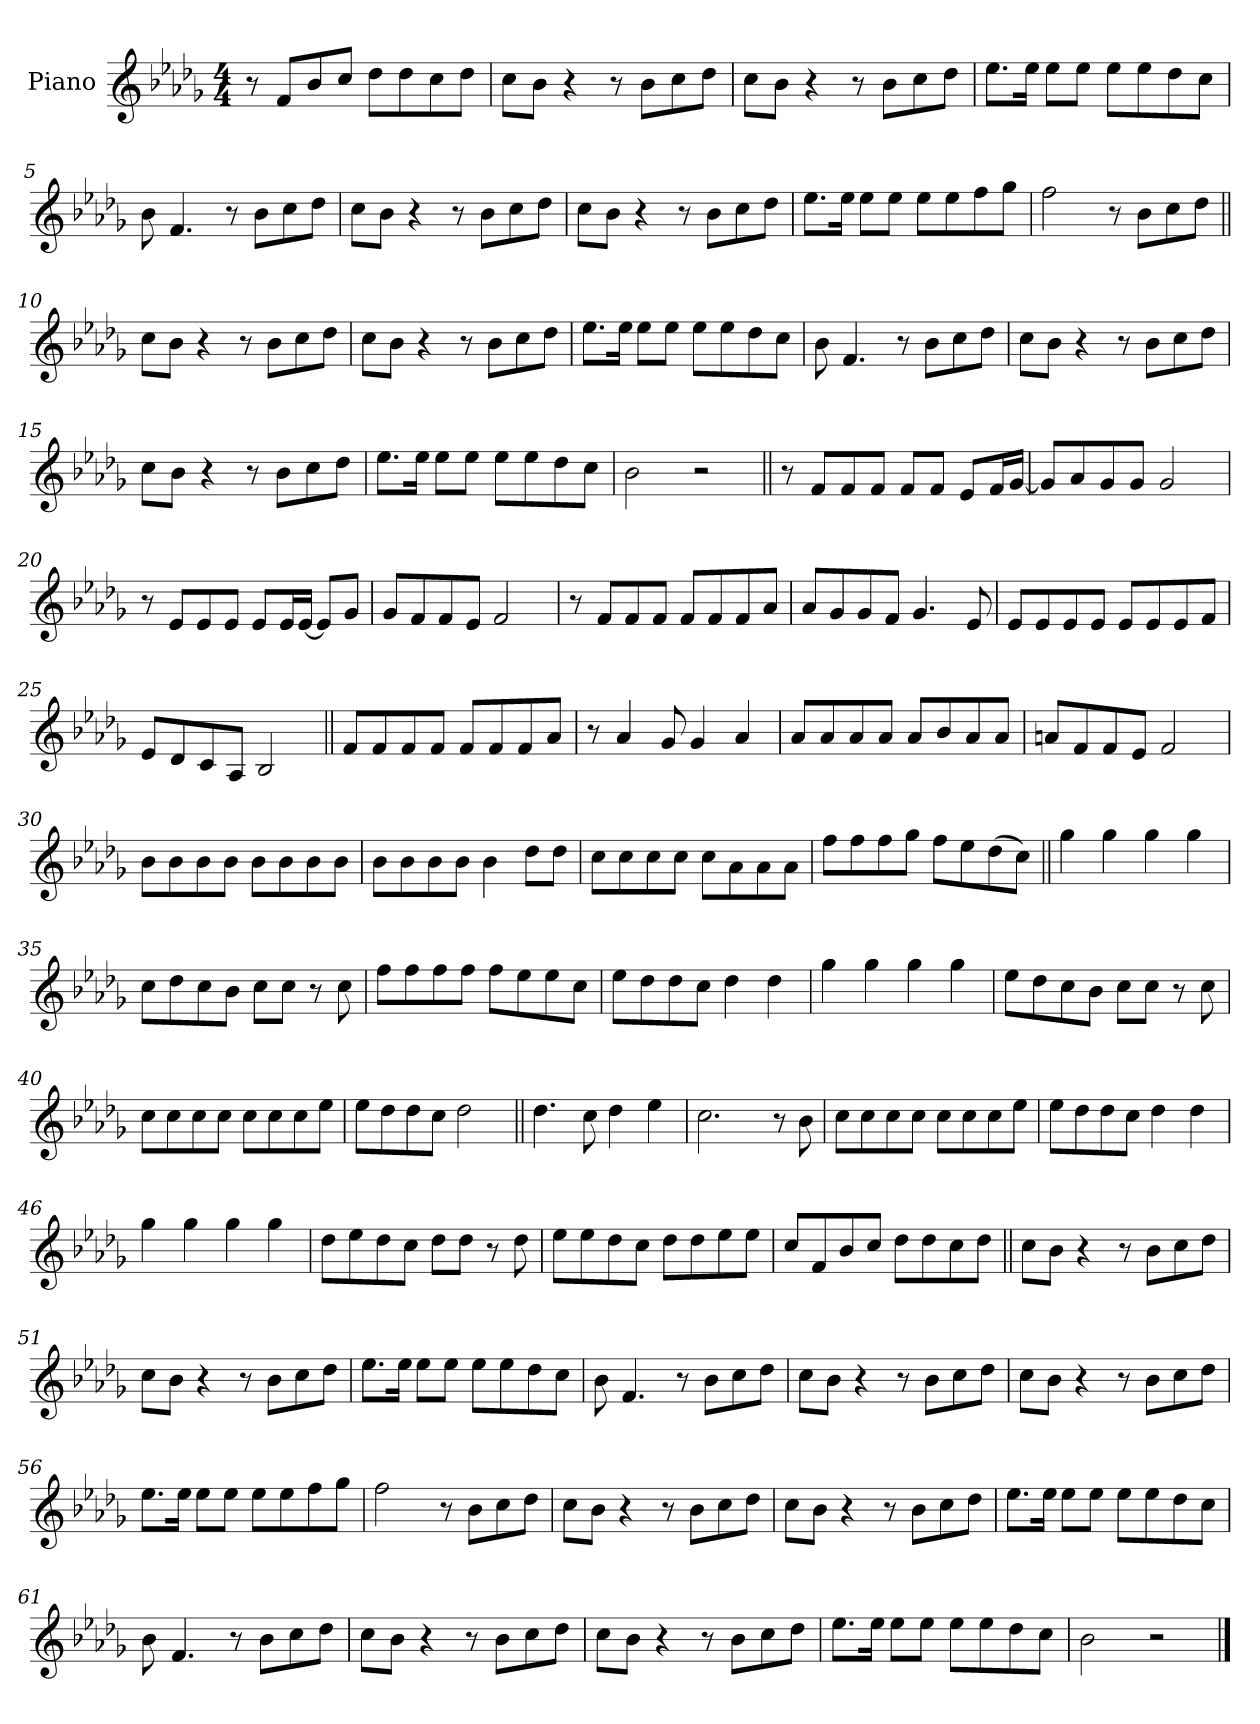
**kern
*part1
*staff1
*I"Piano
*I'Pno.
*clefG2
*k[b-e-a-d-g-]
*M4/4
*MM184
=1
8r
8fL
8b-
8ccJ
8dd-L
8dd-
8cc
8dd-J
=2
8ccL
8b-J
4r
8r
8b-L
8cc
8dd-J
=3
8ccL
8b-J
4r
8r
8b-L
8cc
8dd-J
=4
8.ee-L
16ee-Jk
8ee-L
8ee-J
8ee-L
8ee-
8dd-
8ccJ
=5
8b-
4.f
8r
8b-L
8cc
8dd-J
=6
8ccL
8b-J
4r
8r
8b-L
8cc
8dd-J
=7
8ccL
8b-J
4r
8r
8b-L
8cc
8dd-J
=8
8.ee-L
16ee-Jk
8ee-L
8ee-J
8ee-L
8ee-
8ff
8gg-J
=9
2ff
8r
8b-L
8cc
8dd-J
=10||
8ccL
8b-J
4r
8r
8b-L
8cc
8dd-J
=11
8ccL
8b-J
4r
8r
8b-L
8cc
8dd-J
=12
8.ee-L
16ee-Jk
8ee-L
8ee-J
8ee-L
8ee-
8dd-
8ccJ
=13
8b-
4.f
8r
8b-L
8cc
8dd-J
=14
8ccL
8b-J
4r
8r
8b-L
8cc
8dd-J
=15
8ccL
8b-J
4r
8r
8b-L
8cc
8dd-J
=16
8.ee-L
16ee-Jk
8ee-L
8ee-J
8ee-L
8ee-
8dd-
8ccJ
=17
2b-
2r
=18||
8r
8fL
8f
8fJ
8fL
8fJ
8e-L
16fL
[16g-JJ
=19
8g-L]
8a-
8g-
8g-J
2g-
=20
8r
8e-L
8e-
8e-J
8e-L
16e-L
[16e-JJ
8e-L]
8g-J
=21
8g-L
8f
8f
8e-J
2f
=22
8r
8fL
8f
8fJ
8fL
8f
8f
8a-J
=23
8a-L
8g-
8g-
8fJ
4.g-
8e-
=24
8e-L
8e-
8e-
8e-J
8e-L
8e-
8e-
8fJ
=25
8e-L
8d-
8c
8A-J
2B-
=26||
8fL
8f
8f
8fJ
8fL
8f
8f
8a-J
=27
8r
4a-
8g-
4g-
4a-
=28
8a-L
8a-
8a-
8a-J
8a-L
8b-
8a-
8a-J
=29
8anL
8f
8f
8e-J
2f
=30
8b-L
8b-
8b-
8b-J
8b-L
8b-
8b-
8b-J
=31
8b-L
8b-
8b-
8b-J
4b-
8dd-L
8dd-J
=32
8ccL
8cc
8cc
8ccJ
8ccL
8a-
8a-
8a-J
=33
8ffL
8ff
8ff
8gg-J
8ffL
8ee-
(8dd-
8ccJ)
=34||
4gg-
4gg-
4gg-
4gg-
=35
8ccL
8dd-
8cc
8b-J
8ccL
8ccJ
8r
8cc
=36
8ffL
8ff
8ff
8ffJ
8ffL
8ee-
8ee-
8ccJ
=37
8ee-L
8dd-
8dd-
8ccJ
4dd-
4dd-
=38
4gg-
4gg-
4gg-
4gg-
=39
8ee-L
8dd-
8cc
8b-J
8ccL
8ccJ
8r
8cc
=40
8ccL
8cc
8cc
8ccJ
8ccL
8cc
8cc
8ee-J
=41
8ee-L
8dd-
8dd-
8ccJ
2dd-
=42||
4.dd-
8cc
4dd-
4ee-
=43
2.cc
8r
8b-
=44
8ccL
8cc
8cc
8ccJ
8ccL
8cc
8cc
8ee-J
=45
8ee-L
8dd-
8dd-
8ccJ
4dd-
4dd-
=46
4gg-
4gg-
4gg-
4gg-
=47
8dd-L
8ee-
8dd-
8ccJ
8dd-L
8dd-J
8r
8dd-
=48
8ee-L
8ee-
8dd-
8ccJ
8dd-L
8dd-
8ee-
8ee-J
=49
8ccL
8f
8b-
8ccJ
8dd-L
8dd-
8cc
8dd-J
=50||
8ccL
8b-J
4r
8r
8b-L
8cc
8dd-J
=51
8ccL
8b-J
4r
8r
8b-L
8cc
8dd-J
=52
8.ee-L
16ee-Jk
8ee-L
8ee-J
8ee-L
8ee-
8dd-
8ccJ
=53
8b-
4.f
8r
8b-L
8cc
8dd-J
=54
8ccL
8b-J
4r
8r
8b-L
8cc
8dd-J
=55
8ccL
8b-J
4r
8r
8b-L
8cc
8dd-J
=56
8.ee-L
16ee-Jk
8ee-L
8ee-J
8ee-L
8ee-
8ff
8gg-J
=57
2ff
8r
8b-L
8cc
8dd-J
=58
8ccL
8b-J
4r
8r
8b-L
8cc
8dd-J
=59
8ccL
8b-J
4r
8r
8b-L
8cc
8dd-J
=60
8.ee-L
16ee-Jk
8ee-L
8ee-J
8ee-L
8ee-
8dd-
8ccJ
=61
8b-
4.f
8r
8b-L
8cc
8dd-J
=62
8ccL
8b-J
4r
8r
8b-L
8cc
8dd-J
=63
8ccL
8b-J
4r
8r
8b-L
8cc
8dd-J
=64
8.ee-L
16ee-Jk
8ee-L
8ee-J
8ee-L
8ee-
8dd-
8ccJ
=65
2b-
2r
==
*-
